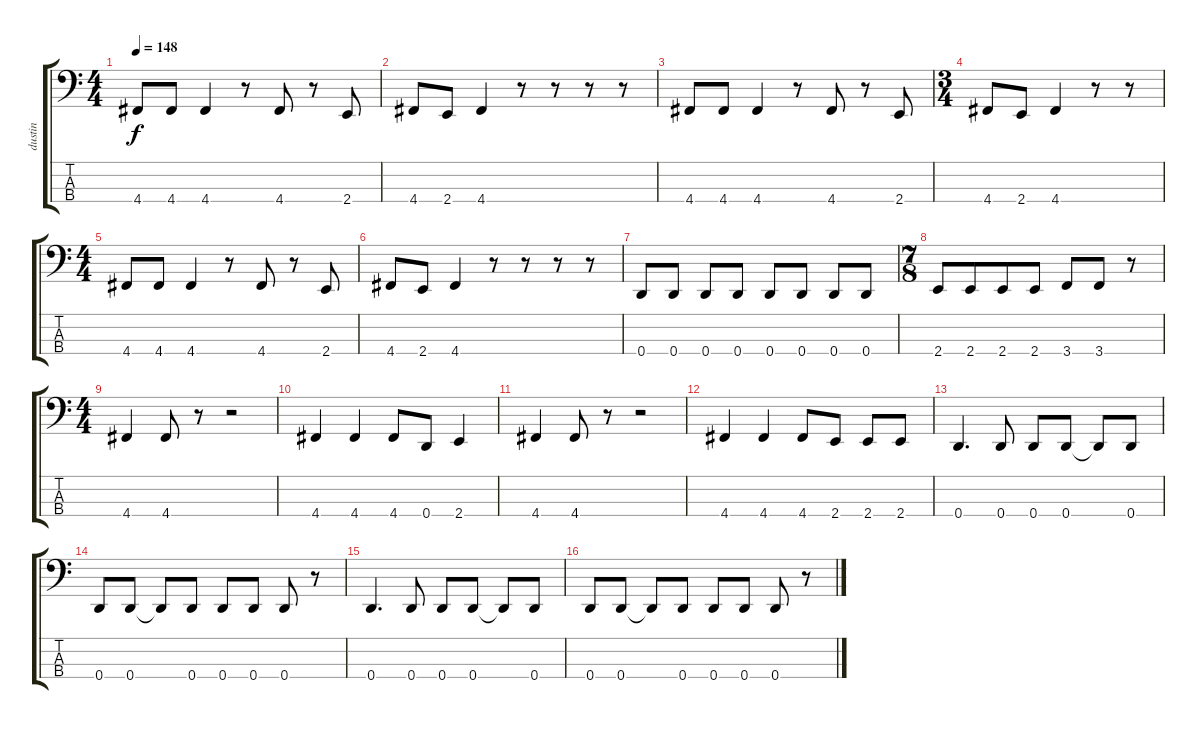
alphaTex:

\track ("dustin" "dustin") {instrument electricbassfinger}
\staff {score tabs}
\tuning (G2 D2 A1 D1) {hide}
\ts (4 4)
\tempo 148
\clef f4
\ks c
4.4.8{dy f} 4.4.8 4.4.4 r.8 4.4.8 r.8 2.4.8 |
4.4.8 2.4.8 4.4.4 r.8 r.8 r.8 r.8 |
4.4.8 4.4.8 4.4.4 r.8 4.4.8 r.8 2.4.8 |
\ts (3 4)
4.4.8 2.4.8 4.4.4 r.8 r.8 |
\ts (4 4)
4.4.8 4.4.8 4.4.4 r.8 4.4.8 r.8 2.4.8 |
4.4.8 2.4.8 4.4.4 r.8 r.8 r.8 r.8 |
0.4.8 0.4.8 0.4.8 0.4.8 0.4.8 0.4.8 0.4.8 0.4.8 |
\ts (7 8)
2.4.8 2.4.8 2.4.8 2.4.8 3.4.8 3.4.8 r.8 |
\ts (4 4)
4.4.4 4.4.8 r.8 r.2 |
4.4.4 4.4.4 4.4.8 0.4.8 2.4.4 |
4.4.4 4.4.8 r.8 r.2 |
4.4.4 4.4.4 4.4.8 2.4.8 2.4.8 2.4.8 |
0.4.4{d} 0.4.8 0.4.8 0.4.8 0.4{t}.8 0.4.8 |
0.4.8 0.4.8 0.4{t}.8 0.4.8 0.4.8 0.4.8 0.4.8 r.8 |
0.4.4{d} 0.4.8 0.4.8 0.4.8 0.4{t}.8 0.4.8 |
0.4.8 0.4.8 0.4{t}.8 0.4.8 0.4.8 0.4.8 0.4.8 r.8
